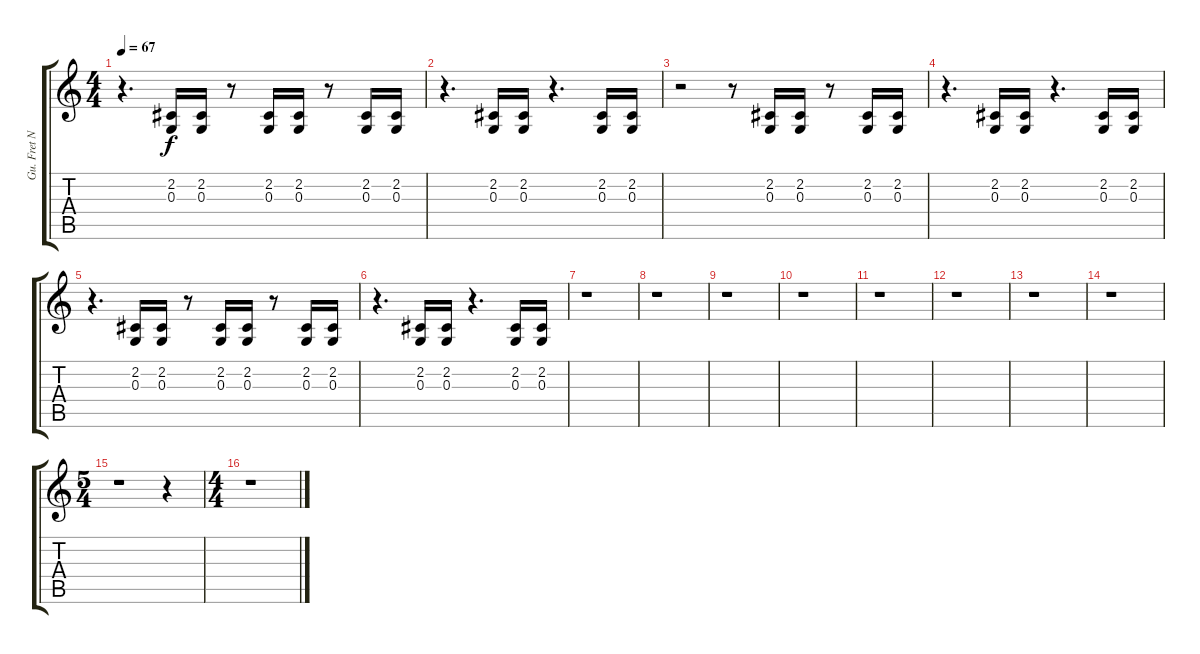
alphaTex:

\track ("Gu. Fret Noise" "Gu. Fret N") {instrument guitarfretnoise}
\staff {score tabs}
\tuning (E4 B3 G3 D3 A2 E2) {hide}
\ts (4 4)
\tempo 67
\clef g2
\ks c
r.4{d dy f} (2.2 0.3).16 (2.2 0.3).16 r.8 (2.2 0.3).16 (2.2 0.3).16 r.8 (2.2 0.3).16 (2.2 0.3).16 |
r.4{d} (2.2 0.3).16 (2.2 0.3).16 r.4{d} (2.2 0.3).16 (2.2 0.3).16 |
r.2 r.8 (2.2 0.3).16 (2.2 0.3).16 r.8 (2.2 0.3).16 (2.2 0.3).16 |
r.4{d} (2.2 0.3).16 (2.2 0.3).16 r.4{d} (2.2 0.3).16 (2.2 0.3).16 |
r.4{d} (2.2 0.3).16 (2.2 0.3).16 r.8 (2.2 0.3).16 (2.2 0.3).16 r.8 (2.2 0.3).16 (2.2 0.3).16 |
r.4{d} (2.2 0.3).16 (2.2 0.3).16 r.4{d} (2.2 0.3).16 (2.2 0.3).16 |
r.1 |
r.1 |
r.1 |
r.1 |
r.1 |
r.1 |
r.1 |
r.1 |
\ts (5 4)
r.1 r.4 |
\ts (4 4)
r.1
